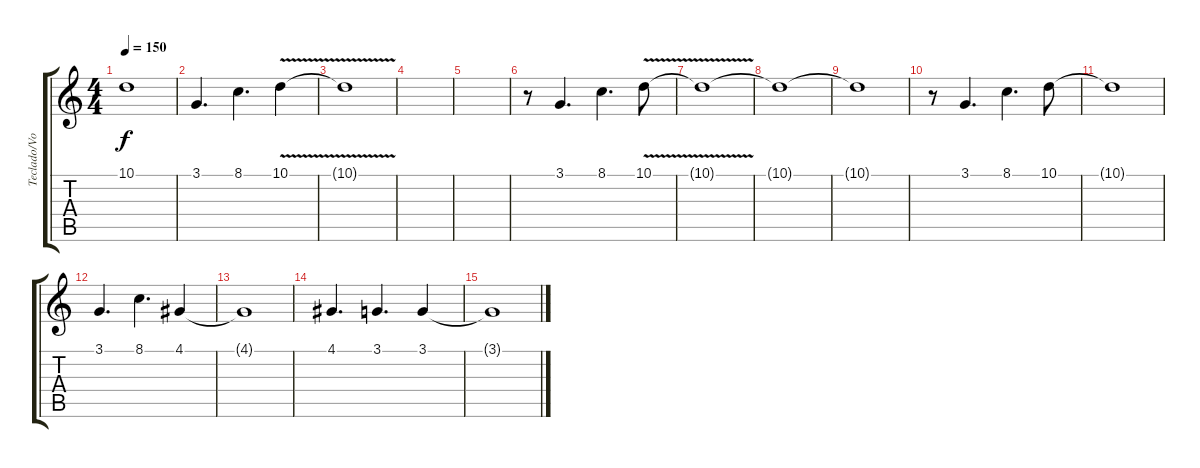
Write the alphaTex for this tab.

\track ("Teclado/Voz" "Teclado/Vo") {instrument harmonica}
\staff {score tabs}
\tuning (E4 B3 G3 D3 A2 E2) {hide}
\ts (4 4)
\tempo 150
\clef g2
\ks c
10.1{t}.1{dy f} |
3.1.4{d} 8.1.4{d} 10.1{v}.4 |
10.1{t}.1 |
|
|
r.8 3.1.4{d} 8.1.4{d} 10.1{v}.8 |
10.1{t}.1 |
10.1{t}.1 |
10.1{t}.1 |
r.8 3.1.4{d} 8.1.4{d} 10.1.8 |
10.1{t}.1 |
3.1.4{d} 8.1.4{d} 4.1.4 |
4.1{t}.1 |
4.1.4{d} 3.1.4{d} 3.1.4 |
3.1{t}.1
